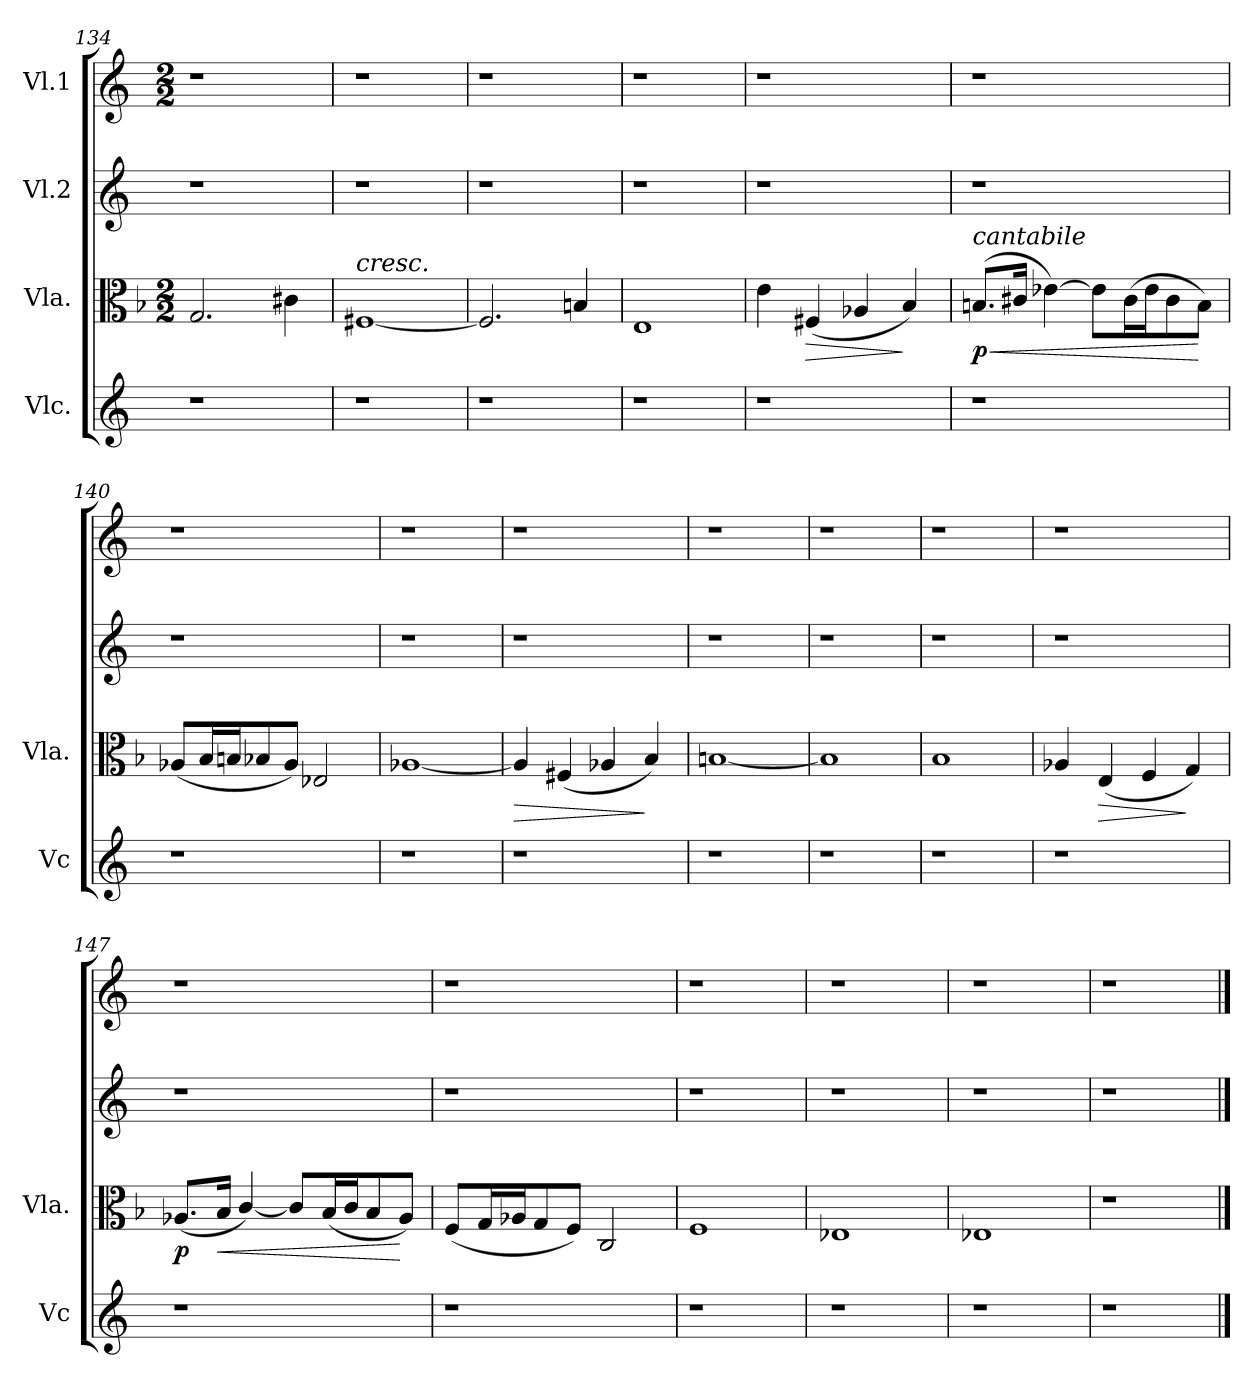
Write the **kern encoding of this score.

**kern	**kern	**dynam	**kern	**kern
*part4	*part3	*part3	*part2	*part1
*staff4	*staff3	*staff3	*staff2	*staff1
*I"Vlc.	*I"Vla.	*	*I"Vl.2	*I"Vl.1
*I'Vc	*I'Vla.	*	*	*
*clefG2	*clefC3	*	*clefG2	*clefG2
*k[]	*k[b-]	*	*k[]	*k[]
*	*M2/2	*	*	*M2/2
=134	=134	=134	=134	=134
1r	2.G/	.	1r	1r
.	4c#X\	.	.	.
=135	=135	=135	=135	=135
!	!LO:TX:a:i:t=cresc.	!	!	!
1r	[1F#X	.	1r	1r
=136	=136	=136	=136	=136
1r	2.F#/]	.	1r	1r
.	4Bn/	.	.	.
=137	=137	=137	=137	=137
1r	1E	.	1r	1r
!!LO:LB:g=z
=138	=138	=138	=138	=138
1r	4e\	.	1r	1r
!	!	!LO:HP:b	!	!
.	(4F#X/	>	.	.
.	4A-X/	.	.	.
.	4B-/)	]	.	.
=139	=139	=139	=139	=139
!	!LO:TX:a:i:t=cantabile	!	!	!
!	!	!LO:HP:b	!	!
!	!	!LO:DY:n=1:b	!	!
1r	(8.Bn/L	< p	1r	1r
.	16c#X/Jk	.	.	.
.	[4e-X\)	.	.	.
.	8e-\L]	.	.	.
.	(16c#\L	.	.	.
.	16e-\J	.	.	.
.	8c#\	.	.	.
.	8B\J)	[	.	.
=140	=140	=140	=140	=140
1r	(8A-X/L	.	1r	1r
.	16B-/L	.	.	.
.	16Bn/J	.	.	.
.	8B-X/	.	.	.
.	8A-/J)	.	.	.
.	2E-X/	.	.	.
=141	=141	=141	=141	=141
1r	[1A-X	.	1r	1r
=142	=142	=142	=142	=142
!	!	!LO:HP:b	!	!
1r	4A-/]	>	1r	1r
.	(4F#X/	.	.	.
.	4A-X/	.	.	.
.	4B-/)	]	.	.
!!LO:PB:g=z
=143	=143	=143	=143	=143
1r	[1Bn	.	1r	1r
=144	=144	=144	=144	=144
1r	1B]	.	1r	1r
=145	=145	=145	=145	=145
1r	1B-	.	1r	1r
=146	=146	=146	=146	=146
1r	4A-X/	.	1r	1r
!	!	!LO:HP:b	!	!
.	(4E/	>	.	.
.	4F/	.	.	.
.	4G/)	]	.	.
=147	=147	=147	=147	=147
!	!	!LO:DY:b	!	!
1r	(8.A-X/L	p	1r	1r
!	!	!LO:HP:b	!	!
.	16B-/Jk	<	.	.
.	[4c/)	.	.	.
.	8c/L]	.	.	.
.	(16B-/L	.	.	.
.	16c/J	.	.	.
.	8B-/	.	.	.
.	8A-/J)	[	.	.
!!LO:LB:g=z
=148	=148	=148	=148	=148
1r	(8F/L	.	1r	1r
.	16G/L	.	.	.
.	16A-X/J	.	.	.
.	8G/	.	.	.
.	8F/J)	.	.	.
.	2C/	.	.	.
=149	=149	=149	=149	=149
1r	1F	.	1r	1r
=150	=150	=150	=150	=150
1r	1E-X	.	1r	1r
=151	=151	=151	=151	=151
1r	1E-X	.	1r	1r
=152	=152	=152	=152	=152
1r	1r	.	1r	1r
==	==	==	==	==
*-	*-	*-	*-	*-
